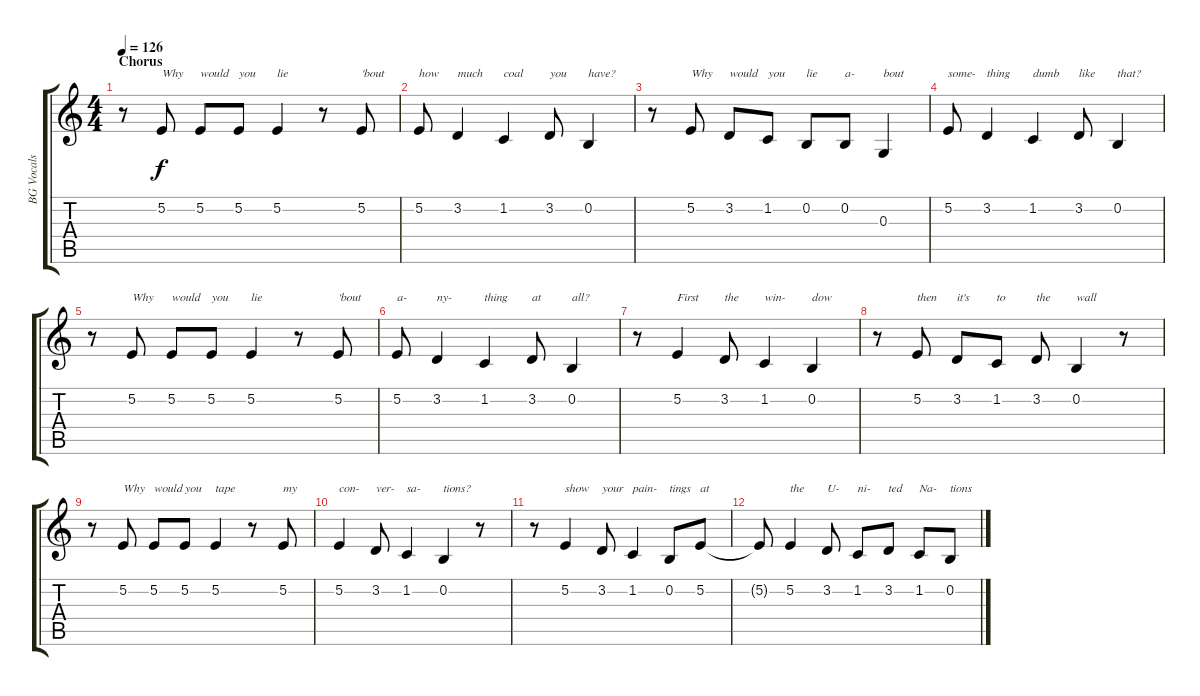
\track ("BG Vocals" "BG Vocals") {instrument lead6voice}
\staff {score tabs}
\tuning (E4 B3 G3 D3 A2 E2) {hide}
\ts (4 4)
\section ("" "Chorus")
\tempo 126
\clef g2
\ks c
r.8{dy f} 5.2.8{txt "Why"} 5.2.8{txt "would"} 5.2.8{txt "you"} 5.2.4{txt "lie"} r.8 5.2.8{txt "'bout"} |
5.2.8{txt "how"} 3.2.4{txt "much"} 1.2.4{txt "coal"} 3.2.8{txt "you"} 0.2.4{txt "have?"} |
r.8 5.2.8{txt "Why"} 3.2.8{txt "would"} 1.2.8{txt "you"} 0.2.8{txt "lie"} 0.2.8{txt "a-"} 0.3.4{txt "bout"} |
5.2.8{txt "some-"} 3.2.4{txt "thing"} 1.2.4{txt "dumb"} 3.2.8{txt "like"} 0.2.4{txt "that?"} |
r.8 5.2.8{txt "Why"} 5.2.8{txt "would"} 5.2.8{txt "you"} 5.2.4{txt "lie"} r.8 5.2.8{txt "'bout"} |
5.2.8{txt "a-"} 3.2.4{txt "ny-"} 1.2.4{txt "thing"} 3.2.8{txt "at"} 0.2.4{txt "all?"} |
r.8 5.2.4{txt "First"} 3.2.8{txt "the"} 1.2.4{txt "win-"} 0.2.4{txt "dow"} |
r.8 5.2.8{txt "then"} 3.2.8{txt "it's"} 1.2.8{txt "to"} 3.2.8{txt "the"} 0.2.4{txt "wall"} r.8 |
r.8 5.2.8{txt "Why"} 5.2.8{txt "would"} 5.2.8{txt "you"} 5.2.4{txt "tape"} r.8 5.2.8{txt "my"} |
5.2.4{txt "con-"} 3.2.8{txt "ver-"} 1.2.4{txt "sa-"} 0.2.4{txt "tions?"} r.8 |
r.8 5.2.4{txt "show"} 3.2.8{txt "your"} 1.2.4{txt "pain-"} 0.2.8{txt "tings"} 5.2.8{txt "at"} |
5.2{t}.8 5.2.4{txt "the"} 3.2.8{txt "U-"} 1.2.8{txt "ni-"} 3.2.8{txt "ted"} 1.2.8{txt "Na-"} 0.2.8{txt "tions"}
